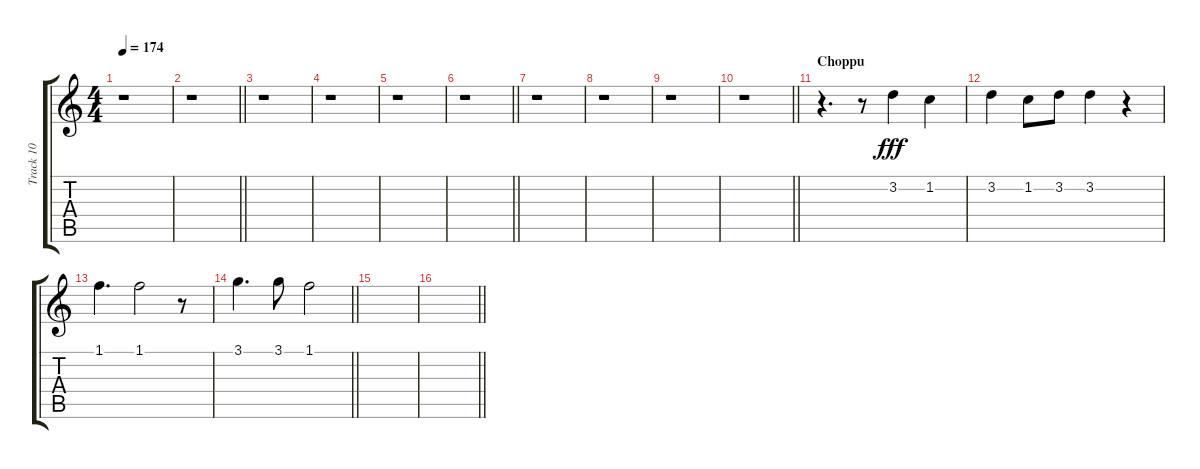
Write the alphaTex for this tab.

\track ("Track 10" "Track 10") {instrument contrabass}
\staff {score tabs}
\tuning (E4 B3 G3 D3 A2 E2) {hide}
\ts (4 4)
\tempo 174
\clef g2
\ks c
r.1{dy fff} |
\barLineRight lightlight
r.1 |
r.1 |
r.1 |
r.1 |
\barLineRight lightlight
r.1 |
\section ("" "")
r.1 |
r.1 |
r.1 |
\barLineRight lightlight
r.1 |
\section ("" "Choppu")
r.4{d} r.8 3.2.4 1.2.4 |
3.2.4 1.2.8 3.2.8 3.2.4 r.4 |
1.1.4{d} 1.1.2 r.8 |
\barLineRight lightlight
3.1.4{d} 3.1.8 1.1.2 |
|
\barLineRight lightlight
